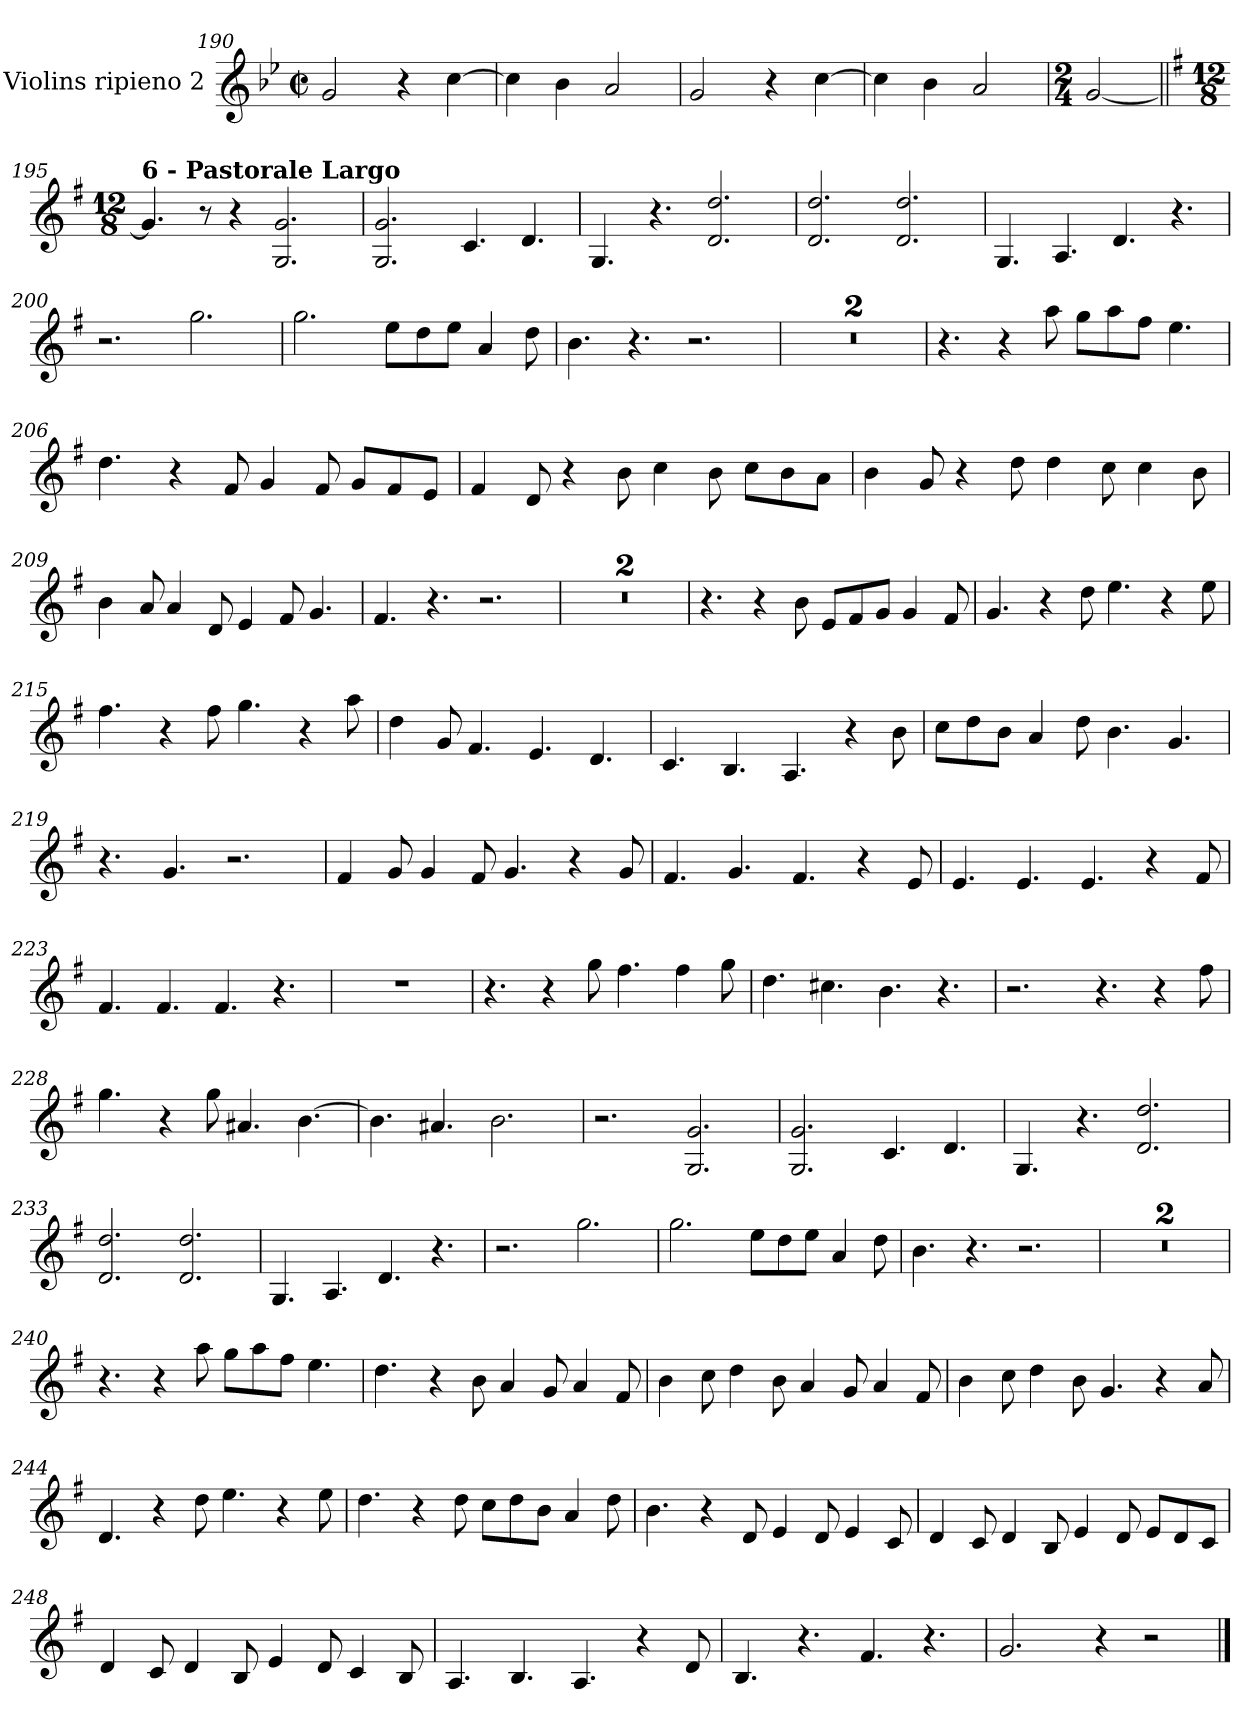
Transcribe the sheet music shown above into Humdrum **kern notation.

**kern
*part1
*staff1
*I"Violins ripieno 2
*I'VR2
*clefG2
*k[b-e-]
*M2/2
*met(c|)
=190
2g/
4r
[4cc\
=191
4cc\]
4b-\
2a/
!!LO:LB:g=z
=192
2g/
4r
[4cc\
=193
4cc\]
4b-\
2a/
=194
*M2/4
[2g/
=195||
*k[f#]
*M12/8
*MM90
!LO:TX:a:B:t=6 - Pastorale Largo
4.g/]
8r
4r
2.G/ 2.g/
=196
2.G/ 2.g/
4.c/
4.d/
=197
4.G/
4.r
2.d/ 2.dd/
=198
2.d/ 2.dd/
2.d/ 2.dd/
=199
4.G/
4.A/
4.d/
4.r
!!LO:LB:g=z
=200
2.r
2.gg\
=201
2.gg\
8ee\L
8dd\
8ee\J
4a/
8dd\
=202
4.b\
4.r
2.r
=203
1.r
=204
1.r
=205
4.r
4r
8aa\
8gg\L
8aa\
8ff#\J
4.ee\
=206
4.dd\
4r
8f#/
4g/
8f#/
8g/L
8f#/
8e/J
!!LO:LB:g=z
=207
4f#/
8d/
4r
8b\
4cc\
8b\
8cc\L
8b\
8a\J
=208
4b\
8g/
4r
8dd\
4dd\
8cc\
4cc\
8b\
=209
4b\
8a/
4a/
8d/
4e/
8f#/
4.g/
=210
4.f#/
4.r
2.r
=211
1.r
=212
1.r
!!LO:LB:g=z
=213
4.r
4r
8b\
8e/L
8f#/
8g/J
4g/
8f#/
=214
4.g/
4r
8dd\
4.ee\
4r
8ee\
=215
4.ff#\
4r
8ff#\
4.gg\
4r
8aa\
=216
4dd\
8g/
4.f#/
4.e/
4.d/
=217
4.c/
4.B/
4.A/
4r
8b\
!!LO:LB:g=z
=218
8cc\L
8dd\
8b\J
4a/
8dd\
4.b\
4.g/
=219
4.r
4.g/
2.r
=220
4f#/
8g/
4g/
8f#/
4.g/
4r
8g/
=221
4.f#/
4.g/
4.f#/
4r
8e/
=222
4.e/
4.e/
4.e/
4r
8f#/
=223
4.f#/
4.f#/
4.f#/
4.r
!!LO:LB:g=z
=224
1.r
=225
4.r
4r
8gg\
4.ff#\
4ff#\
8gg\
=226
4.dd\
4.cc#X\
4.b\
4.r
=227
2.r
4.r
4r
8ff#\
=228
4.gg\
4r
8gg\
4.a#X/
[4.b\
=229
4.b\]
4.a#X/
2.b\
=230
2.r
2.G/ 2.g/
!!LO:LB:g=z
=231
2.G/ 2.g/
4.c/
4.d/
=232
4.G/
4.r
2.d/ 2.dd/
=233
2.d/ 2.dd/
2.d/ 2.dd/
=234
4.G/
4.A/
4.d/
4.r
=235
2.r
2.gg\
=236
2.gg\
8ee\L
8dd\
8ee\J
4a/
8dd\
=237
4.b\
4.r
2.r
=238
1.r
=239
1.r
!!LO:LB:g=z
=240
4.r
4r
8aa\
8gg\L
8aa\
8ff#\J
4.ee\
=241
4.dd\
4r
8b\
4a/
8g/
4a/
8f#/
=242
4b\
8cc\
4dd\
8b\
4a/
8g/
4a/
8f#/
=243
4b\
8cc\
4dd\
8b\
4.g/
4r
8a/
=244
4.d/
4r
8dd\
4.ee\
4r
8ee\
!!LO:LB:g=z
=245
4.dd\
4r
8dd\
8cc\L
8dd\
8b\J
4a/
8dd\
=246
4.b\
4r
8d/
4e/
8d/
4e/
8c/
=247
4d/
8c/
4d/
8B/
4e/
8d/
8e/L
8d/
8c/J
=248
4d/
8c/
4d/
8B/
4e/
8d/
4c/
8B/
!!LO:LB:g=z
=249
4.A/
4.B/
4.A/
4r
8d/
=250
4.B/
4.r
4.f#/
4.r
=251
2.g/
4r
2r
==
*-
